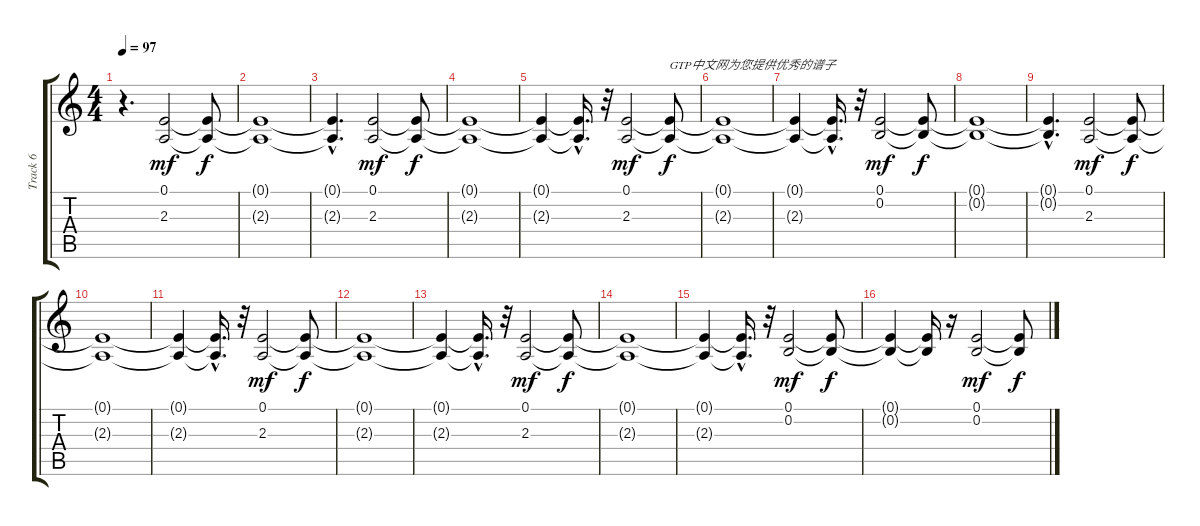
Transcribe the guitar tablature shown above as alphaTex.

\track ("Track 6" "Track 6") {instrument stringensemble2}
\staff {score tabs}
\tuning (E4 B3 G3 D3 A2 E2) {hide}
\ts (4 4)
\tempo 97
\clef g2
\ks c
r.4{d dy mf instrument stringensemble2} (0.1 2.3).2 (0.1{t} 2.3{t}).8{dy f} |
(0.1{t} 2.3{t}).1 |
(0.1{hac t} 2.3{t}).4{d} (0.1 2.3).2{dy mf} (0.1{t} 2.3{t}).8{dy f} |
(0.1{t} 2.3{t}).1 |
(0.1{t} 2.3{t}).4 (0.1{hac t} 2.3{hac t}).16{d} r.32 (0.1 2.3).2{dy mf} (0.1{t} 2.3{t}).8{txt "GTP中文网为您提供优秀的谱子" dy f} |
(0.1{t} 2.3{t}).1 |
(0.1{t} 2.3{t}).4 (0.1{hac t} 2.3{hac t}).16{d} r.32 (0.1 0.2).2{dy mf} (0.1{t} 0.2{t}).8{dy f} |
(0.1{t} 0.2{t}).1 |
(0.1{t} 0.2{hac t}).4{d} (0.1 2.3).2{dy mf} (0.1{t} 2.3{t}).8{dy f} |
(0.1{t} 2.3{t}).1 |
(0.1{t} 2.3{t}).4 (0.1{t} 2.3{hac t}).16{d} r.32 (0.1 2.3).2{dy mf} (0.1{t} 2.3{t}).8{dy f} |
(0.1{t} 2.3{t}).1 |
(0.1{t} 2.3{t}).4 (0.1{hac t} 2.3{hac t}).16{d} r.32 (0.1 2.3).2{dy mf} (0.1{t} 2.3{t}).8{dy f} |
(0.1{t} 2.3{t}).1 |
(0.1{t} 2.3{t}).4 (0.1{t} 2.3{hac t}).16{d} r.32 (0.1 0.2).2{dy mf} (0.1{t} 0.2{t}).8{dy f} |
(0.1{t} 0.2{t}).4 (0.1{t} 0.2{t}).16 r.16 (0.1 0.2).2{dy mf} (0.1{t} 0.2{t}).8{dy f}
